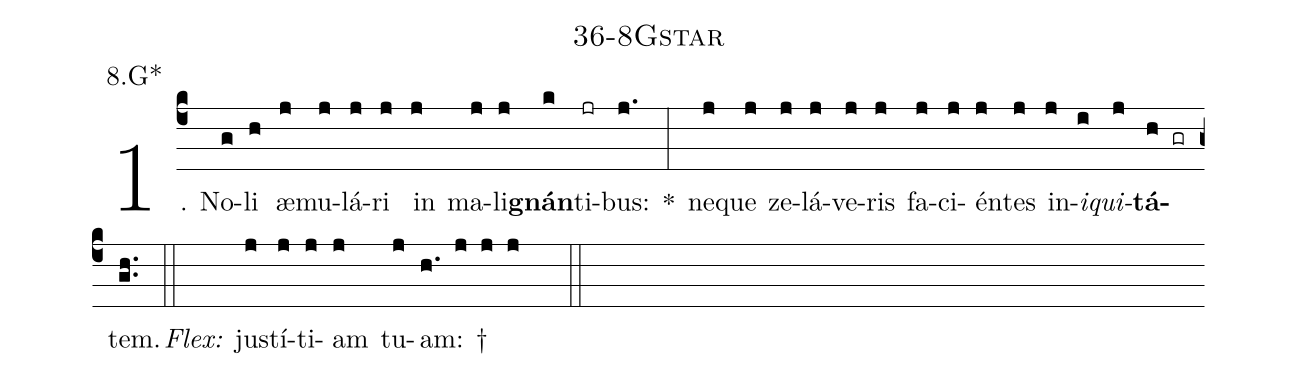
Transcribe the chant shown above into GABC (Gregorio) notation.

name: 36-8Gstar;
annotation: 8.G*;
%%
(c4)1. No(g)li(h) æ(j)mu(j)lá(j)ri(j) in(j) ma(j)li(j)<b>gnán</b>(k)ti(jr)bus:(j.) *(:) ne(j)que(j) ze(j)lá(j)ve(j)ris(j) fa(j)ci(j)én(j)tes(j) in(j)<i>i</i>(i)<i>qui</i>(j)<b>tá</b>(h gr)tem.(gh..) (::)
<i>Flex:</i>()  jus(j)tí(j)ti(j)am(j) tu(j)am: †(h. j j j  ::)
